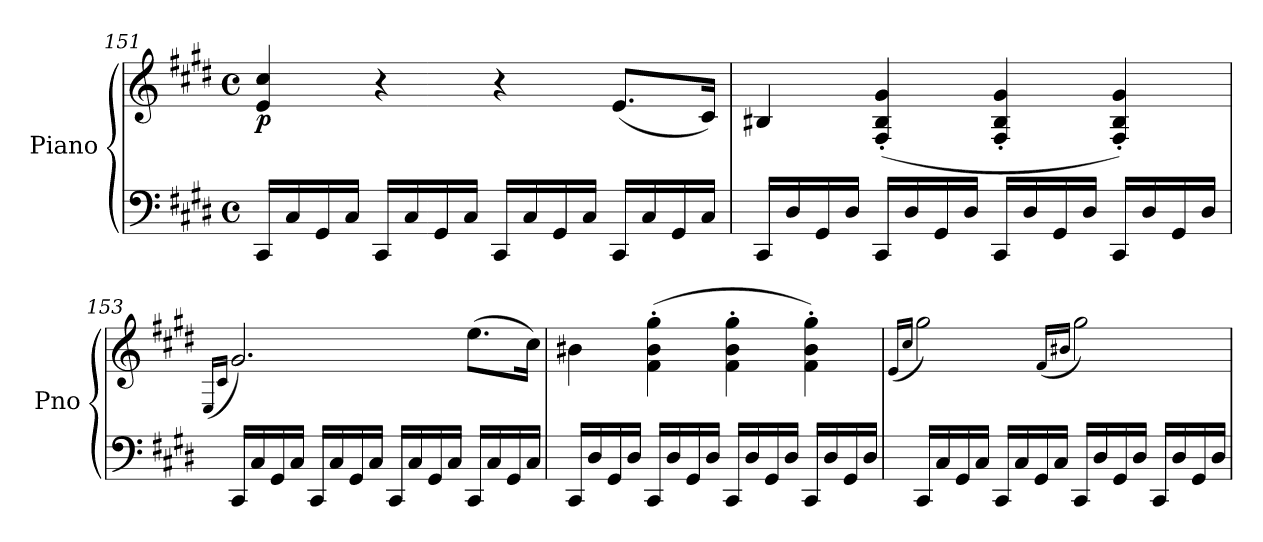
**kern	**kern	**dynam
*part1	*part1	*part1
*staff2	*staff1	*staff1/2
*I"Piano	*	*
*I'Pno	*	*
*clefF4	*clefG2	*
*k[f#c#g#d#]	*k[f#c#g#d#]	*
*M4/4	*M4/4	*
*met(c)	*met(c)	*
=151	=151	=151
!	!	!LO:DY:b
16CC#/LL	4e/ 4cc#/	p
16C#/	.	.
16GG#/	.	.
16C#/JJ	.	.
16CC#/LL	4r	.
16C#/	.	.
16GG#/	.	.
16C#/JJ	.	.
16CC#/LL	4r	.
16C#/	.	.
16GG#/	.	.
16C#/JJ	.	.
16CC#/LL	(8.e/L	.
16C#/	.	.
16GG#/	.	.
16C#/JJ	16c#/Jk)	.
!!LO:LB:g=z
=152	=152	=152
16CC#/LL	4B#X/	.
16D#/	.	.
16GG#/	.	.
16D#/JJ	.	.
16CC#/LL	(>4F#/' 4B#/' 4g#/'	.
16D#/	.	.
16GG#/	.	.
16D#/JJ	.	.
16CC#/LL	4F#/' 4B#/' 4g#/'	.
16D#/	.	.
16GG#/	.	.
16D#/JJ	.	.
16CC#/LL	4F#/' 4B#/' 4g#/')	.
16D#/	.	.
16GG#/	.	.
16D#/JJ	.	.
!!LO:LB:g=z
=153	=153	=153
.	(16qE/LL	.
.	16qc#/JJ	.
16CC#/LL	2.g#/)	.
16C#/	.	.
16GG#/	.	.
16C#/JJ	.	.
16CC#/LL	.	.
16C#/	.	.
16GG#/	.	.
16C#/JJ	.	.
16CC#/LL	.	.
16C#/	.	.
16GG#/	.	.
16C#/JJ	.	.
16CC#/LL	(8.ee\L	.
16C#/	.	.
16GG#/	.	.
16C#/JJ	16cc#\Jk)	.
=154	=154	=154
16CC#/LL	4b#X\	.
16D#/	.	.
16GG#/	.	.
16D#/JJ	.	.
16CC#/LL	(4f#\' 4b#\' 4gg#\'	.
16D#/	.	.
16GG#/	.	.
16D#/JJ	.	.
16CC#/LL	4f#\' 4b#\' 4gg#\'	.
16D#/	.	.
16GG#/	.	.
16D#/JJ	.	.
16CC#/LL	4f#\' 4b#\' 4gg#\')	.
16D#/	.	.
16GG#/	.	.
16D#/JJ	.	.
=155	=155	=155
.	(16qe/LL	.
.	16qcc#/JJ	.
16CC#/LL	2gg#\)	.
16C#/	.	.
16GG#/	.	.
16C#/JJ	.	.
16CC#/LL	.	.
16C#/	.	.
16GG#/	.	.
16C#/JJ	.	.
.	(16qf#/LL	.
.	16qb#X/JJ	.
16CC#/LL	2gg#\)	.
16D#/	.	.
16GG#/	.	.
16D#/JJ	.	.
16CC#/LL	.	.
16D#/	.	.
16GG#/	.	.
16D#/JJ	.	.
=	=	=
*-	*-	*-
